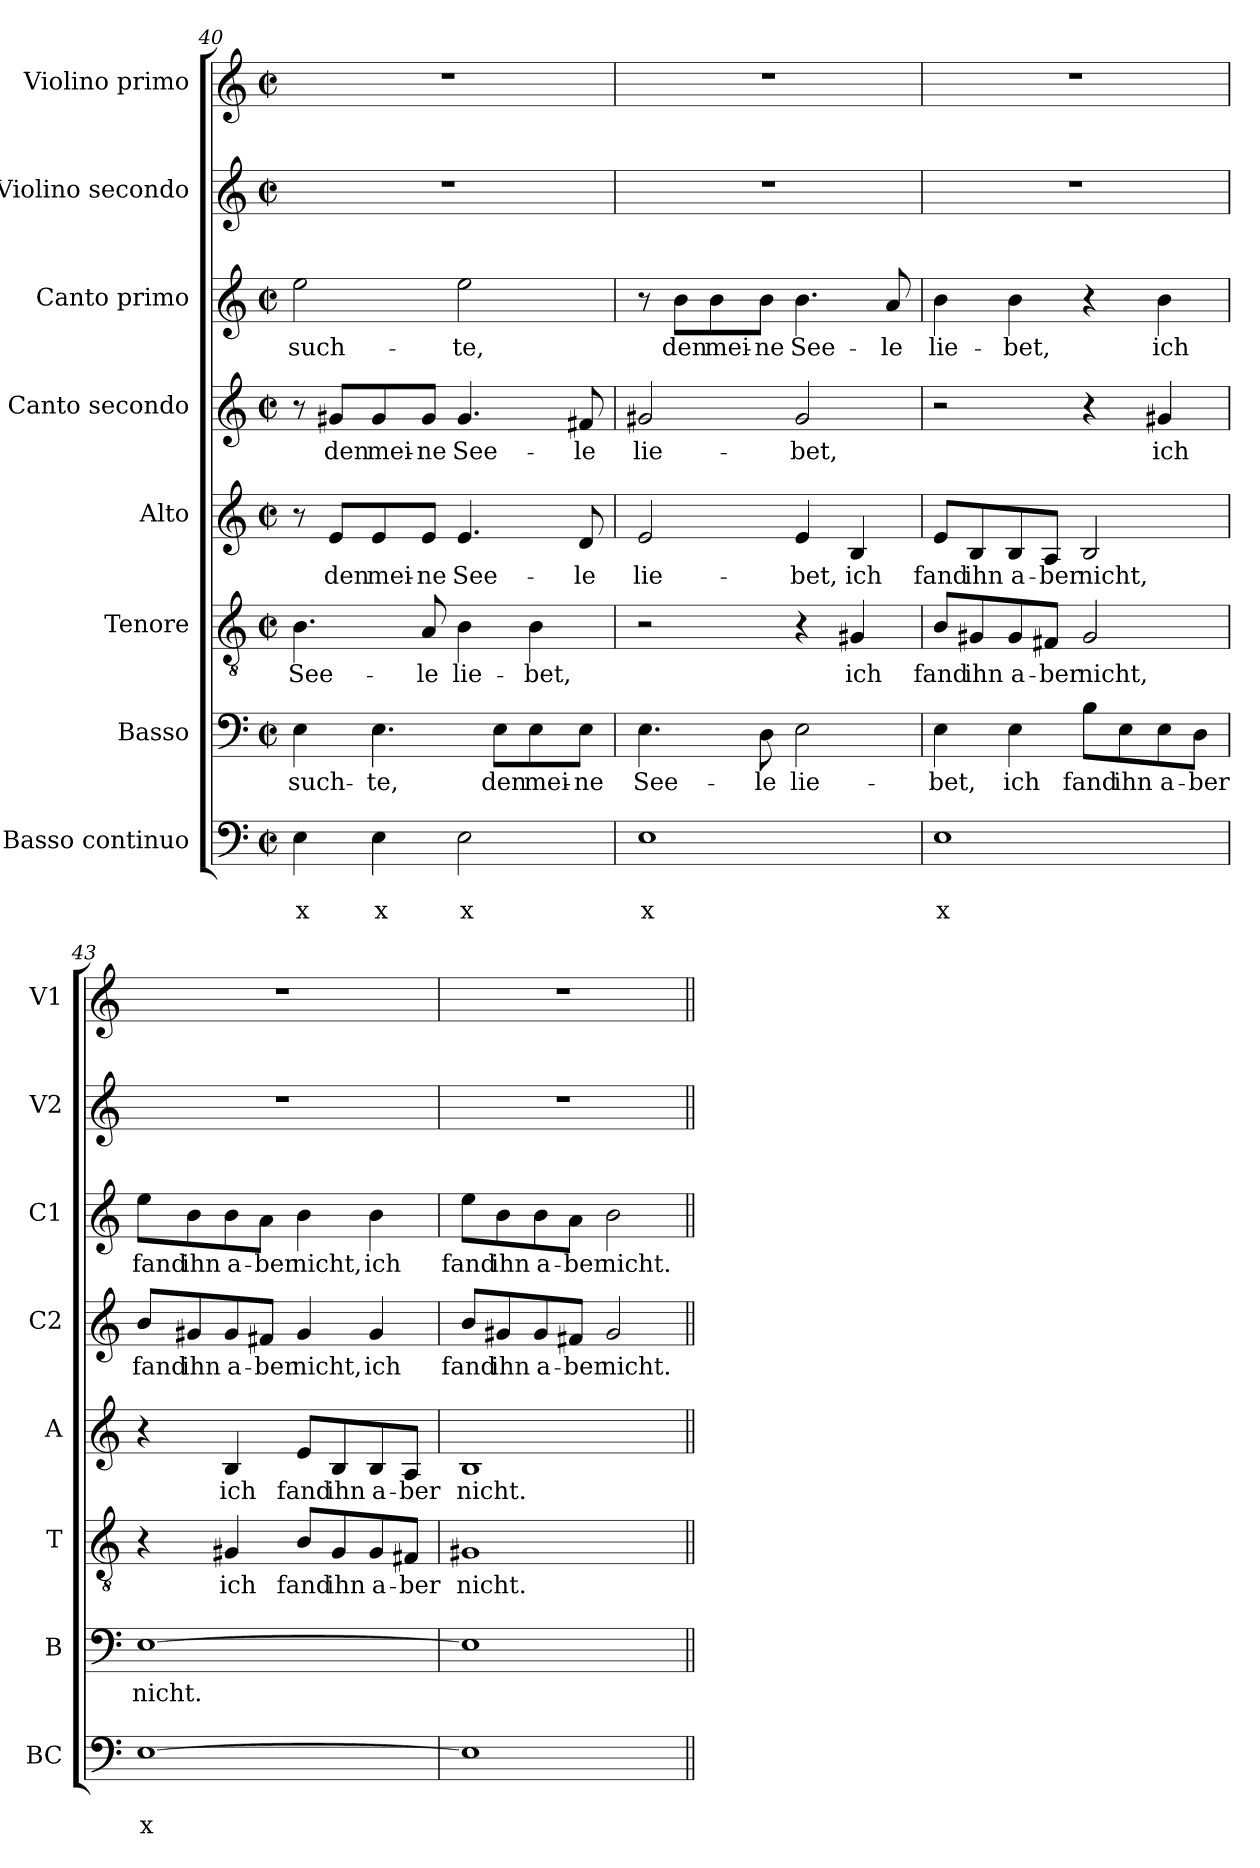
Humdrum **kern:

**kern	**text	**text	**kern	**text	**kern	**text	**kern	**text	**kern	**text	**kern	**text	**kern	**kern
*part8	*part8	*part8	*part7	*part7	*part6	*part6	*part5	*part5	*part4	*part4	*part3	*part3	*part2	*part1
*staff8	*staff8	*staff8	*staff7	*staff7	*staff6	*staff6	*staff5	*staff5	*staff4	*staff4	*staff3	*staff3	*staff2	*staff1
*I"Basso continuo	*	*	*I"Basso	*	*I"Tenore	*	*I"Alto	*	*I"Canto secondo	*	*I"Canto primo	*	*I"Violino secondo	*I"Violino primo
*I'BC	*	*	*I'B	*	*I'T	*	*I'A	*	*I'C2	*	*I'C1	*	*I'V2	*I'V1
*clefF4	*	*	*clefF4	*	*clefGv2	*	*clefG2	*	*clefG2	*	*clefG2	*	*clefG2	*clefG2
*k[]	*	*	*k[]	*	*k[]	*	*k[]	*	*k[]	*	*k[]	*	*k[]	*k[]
*C:	*	*	*C:	*	*C:	*	*C:	*	*C:	*	*C:	*	*C:	*C:
*M2/2	*	*	*M2/2	*	*M2/2	*	*M2/2	*	*M2/2	*	*M2/2	*	*M2/2	*M2/2
*met(c|)	*	*	*met(c|)	*	*met(c|)	*	*met(c|)	*	*met(c|)	*	*met(c|)	*	*met(c|)	*met(c|)
=40	=40	=40	=40	=40	=40	=40	=40	=40	=40	=40	=40	=40	=40	=40
!	!	!LO:LY:b	!	!LO:LY:b	!	!LO:LY:b	!	!	!	!	!	!LO:LY:b	!	!
4E\	.	x	4E\	such-	4.B\	See-	8r	.	8r	.	2ee\	such-	1r	1r
!	!	!	!	!	!	!	!	!LO:LY:b	!	!LO:LY:b	!	!	!	!
.	.	.	.	.	.	.	8e/L	den	8g#X/L	den	.	.	.	.
!	!	!LO:LY:b	!	!LO:LY:b	!	!	!	!LO:LY:b	!	!LO:LY:b	!	!	!	!
4E\	.	x	4.E\	-te,	.	.	8e/	mei-	8g#/	mei-	.	.	.	.
!	!	!	!	!	!	!LO:LY:b	!	!LO:LY:b	!	!LO:LY:b	!	!	!	!
.	.	.	.	.	8A/	-le	8e/J	-ne	8g#/J	-ne	.	.	.	.
!	!	!LO:LY:b	!	!	!	!LO:LY:b	!	!LO:LY:b	!	!LO:LY:b	!	!LO:LY:b	!	!
2E\	.	x	.	.	4B\	lie-	4.e/	See-	4.g#/	See-	2ee\	-te,	.	.
!	!	!	!	!LO:LY:b	!	!	!	!	!	!	!	!	!	!
.	.	.	8E\L	den	.	.	.	.	.	.	.	.	.	.
!	!	!	!	!LO:LY:b	!	!LO:LY:b	!	!	!	!	!	!	!	!
.	.	.	8E\	mei-	4B\	-bet,	.	.	.	.	.	.	.	.
!	!	!	!	!LO:LY:b	!	!	!	!LO:LY:b	!	!LO:LY:b	!	!	!	!
.	.	.	8E\J	-ne	.	.	8d/	-le	8f#X/	-le	.	.	.	.
!!LO:LB:g=z
=41	=41	=41	=41	=41	=41	=41	=41	=41	=41	=41	=41	=41	=41	=41
!	!	!LO:LY:b	!	!LO:LY:b	!	!	!	!LO:LY:b	!	!LO:LY:b	!	!	!	!
1E	.	x	4.E\	See-	2r	.	2e/	lie-	2g#X/	lie-	8r	.	1r	1r
!	!	!	!	!	!	!	!	!	!	!	!	!LO:LY:b	!	!
.	.	.	.	.	.	.	.	.	.	.	8b\L	den	.	.
!	!	!	!	!	!	!	!	!	!	!	!	!LO:LY:b	!	!
.	.	.	.	.	.	.	.	.	.	.	8b\	mei-	.	.
!	!	!	!	!LO:LY:b	!	!	!	!	!	!	!	!LO:LY:b	!	!
.	.	.	8D\	-le	.	.	.	.	.	.	8b\J	-ne	.	.
!	!	!	!	!LO:LY:b	!	!	!	!LO:LY:b	!	!LO:LY:b	!	!LO:LY:b	!	!
.	.	.	2E\	lie-	4r	.	4e/	-bet,	2g#/	-bet,	4.b\	See-	.	.
!	!	!	!	!	!	!LO:LY:b	!	!LO:LY:b	!	!	!	!	!	!
.	.	.	.	.	4G#X/	ich	4B/	ich	.	.	.	.	.	.
!	!	!	!	!	!	!	!	!	!	!	!	!LO:LY:b	!	!
.	.	.	.	.	.	.	.	.	.	.	8a/	-le	.	.
=42	=42	=42	=42	=42	=42	=42	=42	=42	=42	=42	=42	=42	=42	=42
!	!	!LO:LY:b	!	!LO:LY:b	!	!LO:LY:b	!	!LO:LY:b	!	!	!	!LO:LY:b	!	!
1E	.	x	4E\	-bet,	8B/L	fand	8e/L	fand	2r	.	4b\	lie-	1r	1r
!	!	!	!	!	!	!LO:LY:b	!	!LO:LY:b	!	!	!	!	!	!
.	.	.	.	.	8G#X/	ihn	8B/	ihn	.	.	.	.	.	.
!	!	!	!	!LO:LY:b	!	!LO:LY:b	!	!LO:LY:b	!	!	!	!LO:LY:b	!	!
.	.	.	4E\	ich	8G#/	a-	8B/	a-	.	.	4b\	-bet,	.	.
!	!	!	!	!	!	!LO:LY:b	!	!LO:LY:b	!	!	!	!	!	!
.	.	.	.	.	8F#X/J	-ber	8A/J	-ber	.	.	.	.	.	.
!	!	!	!	!LO:LY:b	!	!LO:LY:b	!	!LO:LY:b	!	!	!	!	!	!
.	.	.	8B\L	fand	2G#/	nicht,	2B/	nicht,	4r	.	4r	.	.	.
!	!	!	!	!LO:LY:b	!	!	!	!	!	!	!	!	!	!
.	.	.	8E\	ihn	.	.	.	.	.	.	.	.	.	.
!	!	!	!	!LO:LY:b	!	!	!	!	!	!LO:LY:b	!	!LO:LY:b	!	!
.	.	.	8E\	a-	.	.	.	.	4g#X/	ich	4b\	ich	.	.
!	!	!	!	!LO:LY:b	!	!	!	!	!	!	!	!	!	!
.	.	.	8D\J	-ber	.	.	.	.	.	.	.	.	.	.
=43	=43	=43	=43	=43	=43	=43	=43	=43	=43	=43	=43	=43	=43	=43
!	!	!LO:LY:b	!	!LO:LY:b	!	!	!	!	!	!LO:LY:b	!	!LO:LY:b	!	!
[1E	.	x	[1E	nicht.	4r	.	4r	.	8b/L	fand	8ee\L	fand	1r	1r
!	!	!	!	!	!	!	!	!	!	!LO:LY:b	!	!LO:LY:b	!	!
.	.	.	.	.	.	.	.	.	8g#X/	ihn	8b\	ihn	.	.
!	!	!	!	!	!	!LO:LY:b	!	!LO:LY:b	!	!LO:LY:b	!	!LO:LY:b	!	!
.	.	.	.	.	4G#X/	ich	4B/	ich	8g#/	a-	8b\	a-	.	.
!	!	!	!	!	!	!	!	!	!	!LO:LY:b	!	!LO:LY:b	!	!
.	.	.	.	.	.	.	.	.	8f#X/J	-ber	8a\J	-ber	.	.
!	!	!	!	!	!	!LO:LY:b	!	!LO:LY:b	!	!LO:LY:b	!	!LO:LY:b	!	!
.	.	.	.	.	8B/L	fand	8e/L	fand	4g#/	nicht,	4b\	nicht,	.	.
!	!	!	!	!	!	!LO:LY:b	!	!LO:LY:b	!	!	!	!	!	!
.	.	.	.	.	8G#/	ihn	8B/	ihn	.	.	.	.	.	.
!	!	!	!	!	!	!LO:LY:b	!	!LO:LY:b	!	!LO:LY:b	!	!LO:LY:b	!	!
.	.	.	.	.	8G#/	a-	8B/	a-	4g#/	ich	4b\	ich	.	.
!	!	!	!	!	!	!LO:LY:b	!	!LO:LY:b	!	!	!	!	!	!
.	.	.	.	.	8F#X/J	-ber	8A/J	-ber	.	.	.	.	.	.
=44	=44	=44	=44	=44	=44	=44	=44	=44	=44	=44	=44	=44	=44	=44
!	!	!	!	!	!	!LO:LY:b	!	!LO:LY:b	!	!LO:LY:b	!	!LO:LY:b	!	!
1E]	.	.	1E]	.	1G#X	nicht.	1B	nicht.	8b/L	fand	8ee\L	fand	1r	1r
!	!	!	!	!	!	!	!	!	!	!LO:LY:b	!	!LO:LY:b	!	!
.	.	.	.	.	.	.	.	.	8g#X/	ihn	8b\	ihn	.	.
!	!	!	!	!	!	!	!	!	!	!LO:LY:b	!	!LO:LY:b	!	!
.	.	.	.	.	.	.	.	.	8g#/	a-	8b\	a-	.	.
!	!	!	!	!	!	!	!	!	!	!LO:LY:b	!	!LO:LY:b	!	!
.	.	.	.	.	.	.	.	.	8f#X/J	-ber	8a\J	-ber	.	.
!	!	!	!	!	!	!	!	!	!	!LO:LY:b	!	!LO:LY:b	!	!
.	.	.	.	.	.	.	.	.	2g#/	nicht.	2b\	nicht.	.	.
=||	=||	=||	=||	=||	=||	=||	=||	=||	=||	=||	=||	=||	=||	=||
*-	*-	*-	*-	*-	*-	*-	*-	*-	*-	*-	*-	*-	*-	*-
